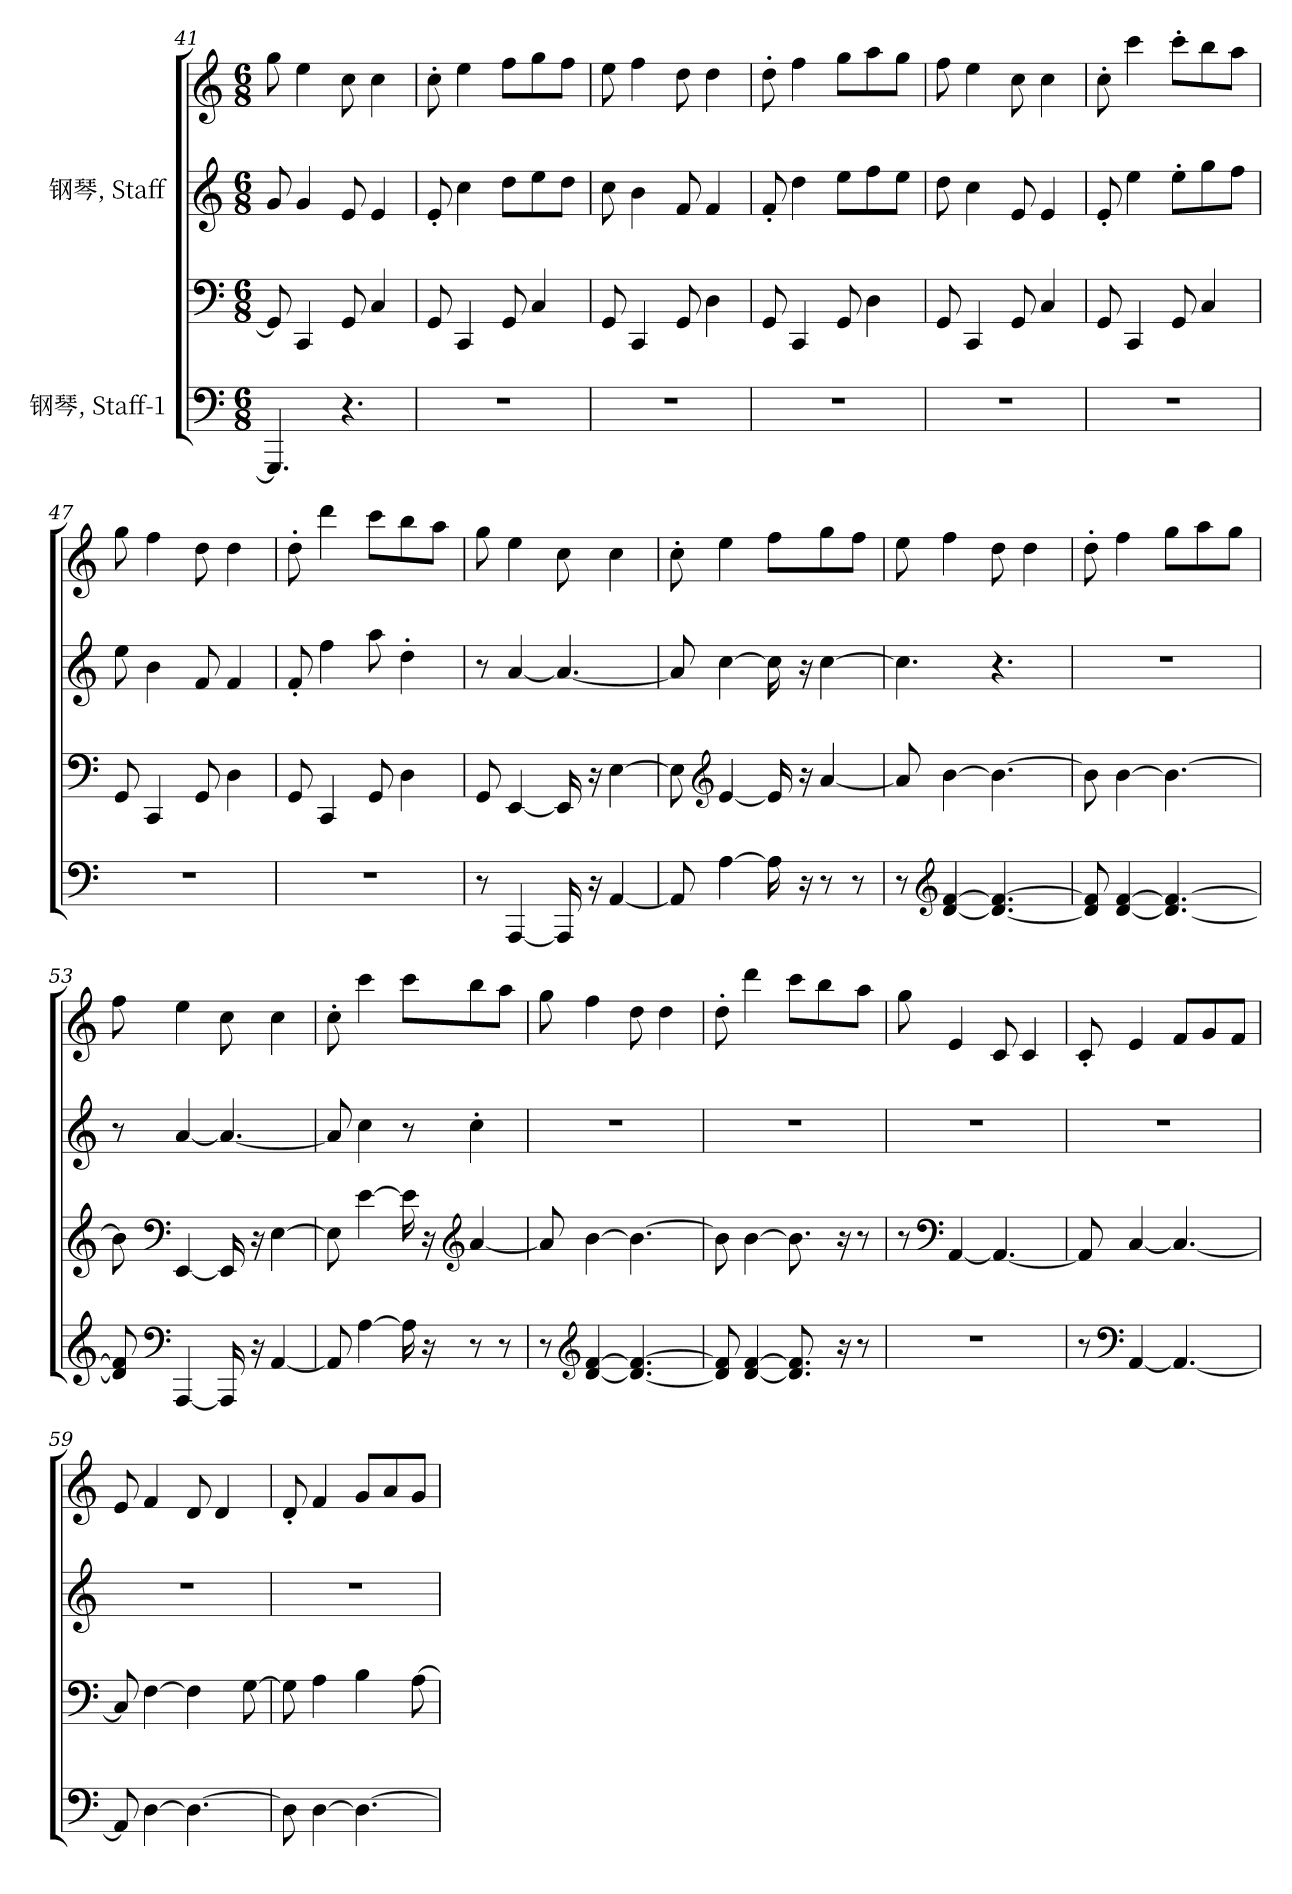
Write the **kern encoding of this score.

**kern	**kern	**kern	**kern
*part2	*part2	*part1	*part1
*staff4	*staff3	*staff2	*staff1
*I"钢琴, Staff-1	*	*I"钢琴, Staff	*
!!LO:LB:g=z
*clefF4	*clefF4	*clefG2	*clefG2
*k[]	*k[]	*k[]	*k[]
*M6/8	*M6/8	*M6/8	*M6/8
=41	=41	=41	=41
4.GGG/]	8GG/]	8g/	8gg\
.	4CC/	4g/	4ee\
4.r	8GG/	8e/	8cc\
.	4C/	4e/	4cc\
=42	=42	=42	=42
2.r	8GG/	8e'/	8cc'\
.	4CC/	4cc\	4ee\
.	8GG/	8dd\L	8ff\L
.	4C/	8ee\	8gg\
.	.	8dd\J	8ff\J
=43	=43	=43	=43
2.r	8GG/	8cc\	8ee\
.	4CC/	4b\	4ff\
.	8GG/	8f/	8dd\
.	4D\	4f/	4dd\
=44	=44	=44	=44
2.r	8GG/	8f'/	8dd'\
.	4CC/	4dd\	4ff\
.	8GG/	8ee\L	8gg\L
.	4D\	8ff\	8aa\
.	.	8ee\J	8gg\J
=45	=45	=45	=45
2.r	8GG/	8dd\	8ff\
.	4CC/	4cc\	4ee\
.	8GG/	8e/	8cc\
.	4C/	4e/	4cc\
=46	=46	=46	=46
2.r	8GG/	8e'/	8cc'\
.	4CC/	4ee\	4ccc\
.	8GG/	8ee'\L	8ccc'\L
.	4C/	8gg\	8bb\
.	.	8ff\J	8aa\J
!!LO:LB:g=z
=47	=47	=47	=47
2.r	8GG/	8ee\	8gg\
.	4CC/	4b\	4ff\
.	8GG/	8f/	8dd\
.	4D\	4f/	4dd\
=48	=48	=48	=48
2.r	8GG/	8f'/	8dd'\
.	4CC/	4ff\	4ddd\
.	8GG/	8aa\	8ccc\L
.	4D\	4dd'\	8bb\
.	.	.	8aa\J
=49	=49	=49	=49
8r	8GG/	8r	8gg\
[4AAA/	[4EE/	[4a/	4ee\
16AAA/]	16EE/]	4.a/_	8cc\
16r	16r	.	.
[4AA/	[4E\	.	4cc\
=50	=50	=50	=50
8AA/]	8E\]	8a/]	8cc'\
*	*clefG2	*	*
[4A\	[4e/	[4cc\	4ee\
16A\]	16e/]	16cc\]	8ff\L
16r	16r	16r	.
8r	[4a/	[4cc\	8gg\
8r	.	.	8ff\J
=51	=51	=51	=51
8r	8a/]	4.cc\]	8ee\
*clefG2	*	*	*
[4d/ [4f/	[4b\	.	4ff\
4.d/_ 4.f/_	4.b\_	4.r	8dd\
.	.	.	4dd\
!!LO:PB:g=z
=52	=52	=52	=52
8d/] 8f/]	8b\]	2.r	8dd'\
[4d/ [4f/	[4b\	.	4ff\
4.d/_ 4.f/_	4.b\_	.	8gg\L
.	.	.	8aa\
.	.	.	8gg\J
=53	=53	=53	=53
8d/] 8f/]	8b\]	8r	8ff\
*clefF4	*clefF4	*	*
[4AAA/	[4EE/	[4a/	4ee\
16AAA/]	16EE/]	4.a/_	8cc\
16r	16r	.	.
[4AA/	[4E\	.	4cc\
=54	=54	=54	=54
8AA/]	8E\]	8a/]	8cc'\
[4A\	[4e\	4cc\	4ccc\
16A\]	16e\]	8r	8ccc\L
16r	16r	.	.
*	*clefG2	*	*
8r	[4a/	4cc'\	8bb\
8r	.	.	8aa\J
=55	=55	=55	=55
8r	8a/]	2.r	8gg\
*clefG2	*	*	*
[4d/ [4f/	[4b\	.	4ff\
4.d/_ 4.f/_	4.b\_	.	8dd\
.	.	.	4dd\
=56	=56	=56	=56
8d/] 8f/]	8b\]	2.r	8dd'\
[4d/ [4f/	[4b\	.	4ddd\
8.d/] 8.f/]	8.b\]	.	8ccc\L
.	.	.	8bb\
16r	16r	.	.
8r	8r	.	8aa\J
!!LO:LB:g=z
=57	=57	=57	=57
2.r	8r	2.r	8gg\
*	*clefF4	*	*
.	[4AA/	.	4e/
.	4.AA/_	.	8c/
.	.	.	4c/
=58	=58	=58	=58
8r	8AA/]	2.r	8c'/
*clefF4	*	*	*
[4AA/	[4C/	.	4e/
4.AA/_	4.C/_	.	8f/L
.	.	.	8g/
.	.	.	8f/J
=59	=59	=59	=59
8AA/]	8C/]	2.r	8e/
[4D\	[4F\	.	4f/
4.D\_	4F\]	.	8d/
.	.	.	4d/
.	[8G\	.	.
=60	=60	=60	=60
8D\]	8G\]	2.r	8d'/
[4D\	4A\	.	4f/
4.D\_	4B\	.	8g/L
.	.	.	8a/
.	[8A\	.	8g/J
=	=	=	=
*-	*-	*-	*-
